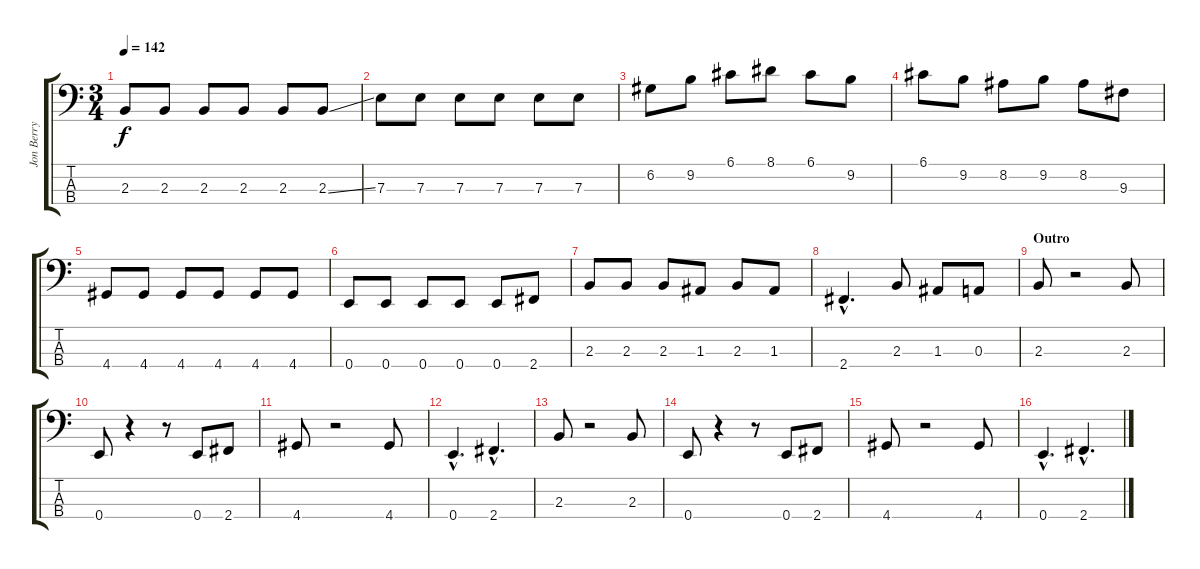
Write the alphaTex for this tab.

\track ("Jon Berry" "Jon Berry") {instrument electricbasspick}
\staff {score tabs}
\tuning (G2 D2 A1 E1) {hide}
\ts (3 4)
\tempo 142
\clef f4
\ks c
2.3.8{dy f} 2.3.8 2.3.8 2.3.8 2.3.8 2.3{ss}.8 |
7.3.8 7.3.8 7.3.8 7.3.8 7.3.8 7.3.8 |
6.2.8 9.2.8 6.1.8 8.1.8 6.1.8 9.2.8 |
6.1.8 9.2.8 8.2.8 9.2.8 8.2.8 9.3.8 |
4.4.8 4.4.8 4.4.8 4.4.8 4.4.8 4.4.8 |
0.4.8 0.4.8 0.4.8 0.4.8 0.4.8 2.4.8 |
2.3.8 2.3.8 2.3.8 1.3.8 2.3.8 1.3.8 |
2.4{hac}.4{d} 2.3.8 1.3.8 0.3.8 |
\section ("" "Outro")
2.3.8 r.2 2.3.8 |
0.4.8 r.4 r.8 0.4.8 2.4.8 |
4.4.8 r.2 4.4.8 |
0.4{hac}.4{d} 2.4{hac}.4{d} |
2.3.8 r.2 2.3.8 |
0.4.8 r.4 r.8 0.4.8 2.4.8 |
4.4.8 r.2 4.4.8 |
0.4{hac}.4{d} 2.4{hac}.4{d}
